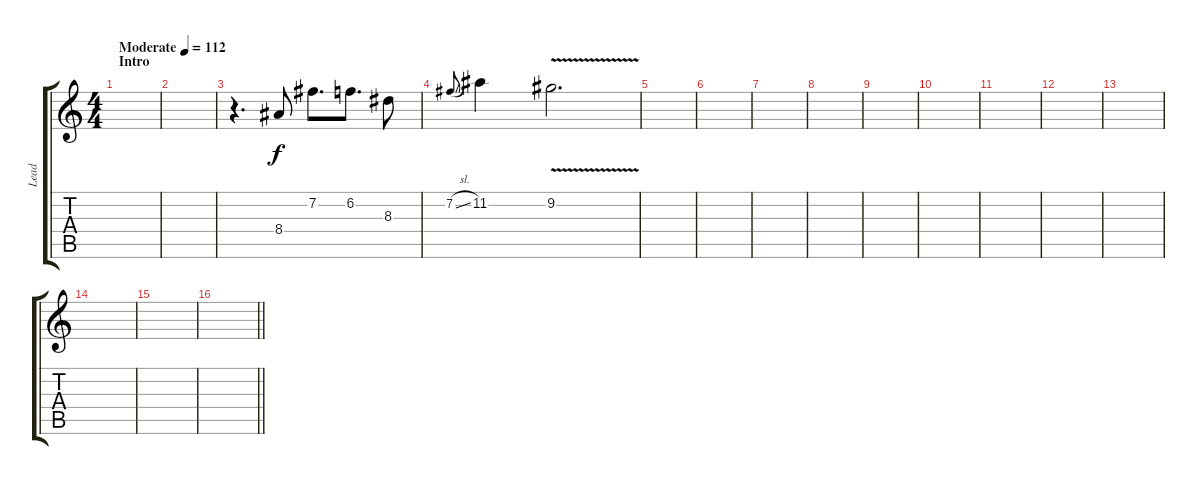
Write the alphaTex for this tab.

\track ("Lead" "Lead") {instrument distortionguitar}
\staff {score tabs}
\tuning (E4 B3 G3 D3 A2 E2) {hide}
\ts (4 4)
\section ("" "Intro")
\tempo (112 "Moderate")
\clef g2
\ks c
|
|
r.4{d} 8.4.8 7.2.8{d} 6.2.8{d} 8.3.8 |
7.2{sl}.8{gr onbeat} 11.2.4 9.2{v}.2{d} |
|
|
|
|
|
|
|
|
|
|
|
\barLineRight lightlight
